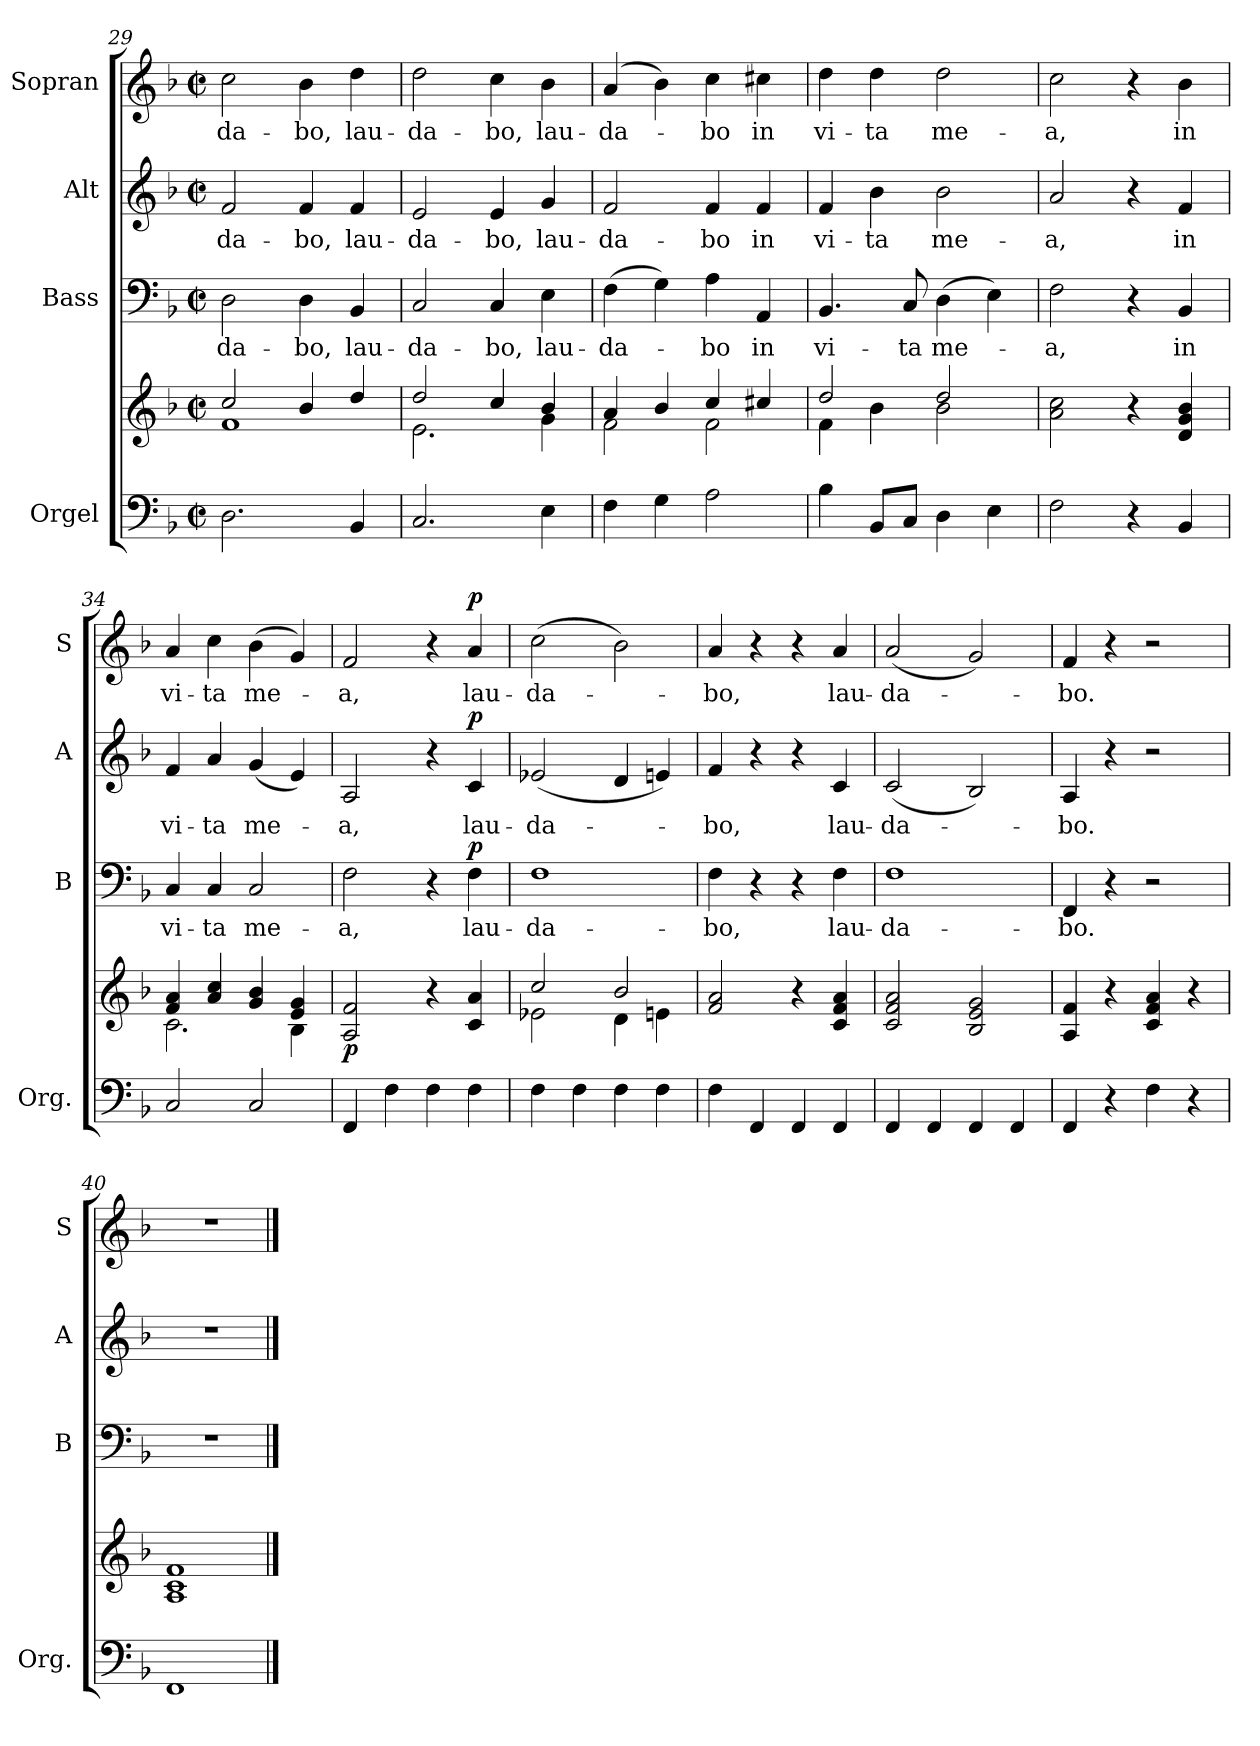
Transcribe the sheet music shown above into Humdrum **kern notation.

**kern	**kern	**dynam	**kern	**text	**dynam	**kern	**text	**dynam	**kern	**text	**dynam
*part4	*part4	*part4	*part3	*part3	*part3	*part2	*part2	*part2	*part1	*part1	*part1
*staff5	*staff4	*staff4/5	*staff3	*staff3	*staff3	*staff2	*staff2	*staff2	*staff1	*staff1	*staff1
*I"Orgel	*	*	*I"Bass	*	*	*I"Alt	*	*	*I"Sopran	*	*
*I'Org.	*	*	*I'B	*	*	*I'A	*	*	*I'S	*	*
*clefF4	*clefG2	*	*clefF4	*	*	*clefG2	*	*	*clefG2	*	*
*k[b-]	*k[b-]	*	*k[b-]	*	*	*k[b-]	*	*	*k[b-]	*	*
*F:	*F:	*	*F:	*	*	*F:	*	*	*F:	*	*
*M2/2	*M2/2	*	*M2/2	*	*	*M2/2	*	*	*M2/2	*	*
*met(c|)	*met(c|)	*	*met(c|)	*	*	*met(c|)	*	*	*met(c|)	*	*
=29	=29	=29	=29	=29	=29	=29	=29	=29	=29	=29	=29
*	*^	*	*	*	*	*	*	*	*	*	*
!	!	!	!	!	!LO:LY:b	!	!	!LO:LY:b	!	!	!LO:LY:b	!
2.D\	2cc/	1f	.	2D\	-da-	.	2f/	-da-	.	2cc\	-da-	.
!	!	!	!	!	!LO:LY:b	!	!	!LO:LY:b	!	!	!LO:LY:b	!
.	4b-/	.	.	4D\	-bo,	.	4f/	-bo,	.	4b-\	-bo,	.
!	!	!	!	!	!LO:LY:b	!	!	!LO:LY:b	!	!	!LO:LY:b	!
4BB-/	4dd/	.	.	4BB-/	lau-	.	4f/	lau-	.	4dd\	lau-	.
=30	=30	=30	=30	=30	=30	=30	=30	=30	=30	=30	=30	=30
!	!	!	!	!	!LO:LY:b	!	!	!LO:LY:b	!	!	!LO:LY:b	!
2.C/	2dd/	2.e\	.	2C/	-da-	.	2e/	-da-	.	2dd\	-da-	.
!	!	!	!	!	!LO:LY:b	!	!	!LO:LY:b	!	!	!LO:LY:b	!
.	4cc/	.	.	4C/	-bo,	.	4e/	-bo,	.	4cc\	-bo,	.
!	!	!	!	!	!LO:LY:b	!	!	!LO:LY:b	!	!	!LO:LY:b	!
4E\	4b-/	4g\	.	4E\	lau-	.	4g/	lau-	.	4b-\	lau-	.
!!LO:PB:g=z
=31	=31	=31	=31	=31	=31	=31	=31	=31	=31	=31	=31	=31
!	!	!	!	!	!LO:LY:b	!	!	!LO:LY:b	!	!	!LO:LY:b	!
4F\	4a/	2f\	.	(>4F\	-da-	.	2f/	-da-	.	(4a/	-da-	.
4G\	4b-/	.	.	4G\)	.	.	.	.	.	4b-\)	.	.
!	!	!	!	!	!LO:LY:b	!	!	!LO:LY:b	!	!	!LO:LY:b	!
2A\	4cc/	2f\	.	4A\	-bo	.	4f/	-bo	.	4cc\	-bo	.
!	!	!	!	!	!LO:LY:b	!	!	!LO:LY:b	!	!	!LO:LY:b	!
.	4cc#X/	.	.	4AA/	in	.	4f/	in	.	4cc#X\	in	.
=32	=32	=32	=32	=32	=32	=32	=32	=32	=32	=32	=32	=32
!	!	!	!	!	!LO:LY:b	!	!	!LO:LY:b	!	!	!LO:LY:b	!
4B-\	2dd/	4f\	.	4.BB-/	vi-	.	4f/	vi-	.	4dd\	vi-	.
!	!	!	!	!	!	!	!	!LO:LY:b	!	!	!LO:LY:b	!
8BB-/L	.	4b-\	.	.	.	.	4b-\	-ta	.	4dd\	-ta	.
!	!	!	!	!	!LO:LY:b	!	!	!	!	!	!	!
8C/J	.	.	.	8C/	-ta	.	.	.	.	.	.	.
!	!	!	!	!	!LO:LY:b	!	!	!LO:LY:b	!	!	!LO:LY:b	!
4D\	2dd/	2b-\	.	(>4D\	me-	.	2b-\	me-	.	2dd\	me-	.
4E\	.	.	.	4E\)	.	.	.	.	.	.	.	.
*	*v	*v	*	*	*	*	*	*	*	*	*	*
=33	=33	=33	=33	=33	=33	=33	=33	=33	=33	=33	=33
!	!	!	!	!LO:LY:b	!	!	!LO:LY:b	!	!	!LO:LY:b	!
2F\	2a\ 2cc\	.	2F\	-a,	.	2a/	-a,	.	2cc\	-a,	.
4r	4r	.	4r	.	.	4r	.	.	4r	.	.
!	!	!	!	!LO:LY:b	!	!	!LO:LY:b	!	!	!LO:LY:b	!
4BB-/	4d/ 4g/ 4b-/	.	4BB-/	in	.	4f/	in	.	4b-\	in	.
=34	=34	=34	=34	=34	=34	=34	=34	=34	=34	=34	=34
*	*^	*	*	*	*	*	*	*	*	*	*
!	!	!	!	!	!LO:LY:b	!	!	!LO:LY:b	!	!	!LO:LY:b	!
2C/	4f/ 4a/	2.c\	.	4C/	vi-	.	4f/	vi-	.	4a/	vi-	.
!	!	!	!	!	!LO:LY:b	!	!	!LO:LY:b	!	!	!LO:LY:b	!
.	4a/ 4cc/	.	.	4C/	-ta	.	4a/	-ta	.	4cc\	-ta	.
!	!	!	!	!	!LO:LY:b	!	!	!LO:LY:b	!	!	!LO:LY:b	!
2C/	4g/ 4b-/	.	.	2C/	me-	.	(<4g/	me-	.	(>4b-\	me-	.
.	4e/ 4g/	4B-\	.	.	.	.	4e/)	.	.	4g/)	.	.
=35	=35	=35	=35	=35	=35	=35	=35	=35	=35	=35	=35	=35
!	!	!	!LO:DY:b	!	!LO:LY:b	!	!	!LO:LY:b	!	!	!LO:LY:b	!
*	*v	*v	*	*	*	*	*	*	*	*	*	*
4FF/	2A/ 2f/	p	2F\	-a,	.	2A/	-a,	.	2f/	-a,	.
4F\	.	.	.	.	.	.	.	.	.	.	.
4F\	4r	.	4r	.	.	4r	.	.	4r	.	.
!	!	!	!	!LO:LY:b	!LO:DY:a	!	!LO:LY:b	!LO:DY:a	!	!LO:LY:b	!LO:DY:a
4F\	4c/ 4a/	.	4F\	lau-	p	4c/	lau-	p	4a/	lau-	p
!!LO:LB:g=z
=36	=36	=36	=36	=36	=36	=36	=36	=36	=36	=36	=36
*	*^	*	*	*	*	*	*	*	*	*	*
!	!	!	!	!	!LO:LY:b	!	!	!LO:LY:b	!	!	!LO:LY:b	!
4F\	2cc/	2e-X\	.	1F	-da-	.	(<2e-X/	-da-	.	(>2cc\	-da-	.
4F\	.	.	.	.	.	.	.	.	.	.	.	.
4F\	2b-/	4d\	.	.	.	.	4d/	.	.	2b-\)	.	.
4F\	.	4en\	.	.	.	.	4en/)	.	.	.	.	.
=37	=37	=37	=37	=37	=37	=37	=37	=37	=37	=37	=37	=37
!	!	!	!	!	!LO:LY:b	!	!	!LO:LY:b	!	!	!LO:LY:b	!
*	*v	*v	*	*	*	*	*	*	*	*	*	*
4F\	2f/ 2a/	.	4F\	-bo,	.	4f/	-bo,	.	4a/	-bo,	.
4FF/	.	.	4r	.	.	4r	.	.	4r	.	.
4FF/	4r	.	4r	.	.	4r	.	.	4r	.	.
!	!	!	!	!LO:LY:b	!	!	!LO:LY:b	!	!	!LO:LY:b	!
4FF/	4c/ 4f/ 4a/	.	4F\	lau-	.	4c/	lau-	.	4a/	lau-	.
=38	=38	=38	=38	=38	=38	=38	=38	=38	=38	=38	=38
!	!	!	!	!LO:LY:b	!	!	!LO:LY:b	!	!	!LO:LY:b	!
4FF/	2c/ 2f/ 2a/	.	1F	-da-	.	(<2c/	-da-	.	(<2a/	-da-	.
4FF/	.	.	.	.	.	.	.	.	.	.	.
4FF/	2B-/ 2e/ 2g/	.	.	.	.	2B-/)	.	.	2g/)	.	.
4FF/	.	.	.	.	.	.	.	.	.	.	.
=39	=39	=39	=39	=39	=39	=39	=39	=39	=39	=39	=39
!	!	!	!	!LO:LY:b	!	!	!LO:LY:b	!	!	!LO:LY:b	!
4FF/	4A/ 4f/	.	4FF/	-bo.	.	4A/	-bo.	.	4f/	-bo.	.
4r	4r	.	4r	.	.	4r	.	.	4r	.	.
4F\	4c/ 4f/ 4a/	.	2r	.	.	2r	.	.	2r	.	.
4r	4r	.	.	.	.	.	.	.	.	.	.
=40	=40	=40	=40	=40	=40	=40	=40	=40	=40	=40	=40
1FF	1A 1c 1f	.	1r	.	.	1r	.	.	1r	.	.
==	==	==	==	==	==	==	==	==	==	==	==
*-	*-	*-	*-	*-	*-	*-	*-	*-	*-	*-	*-
